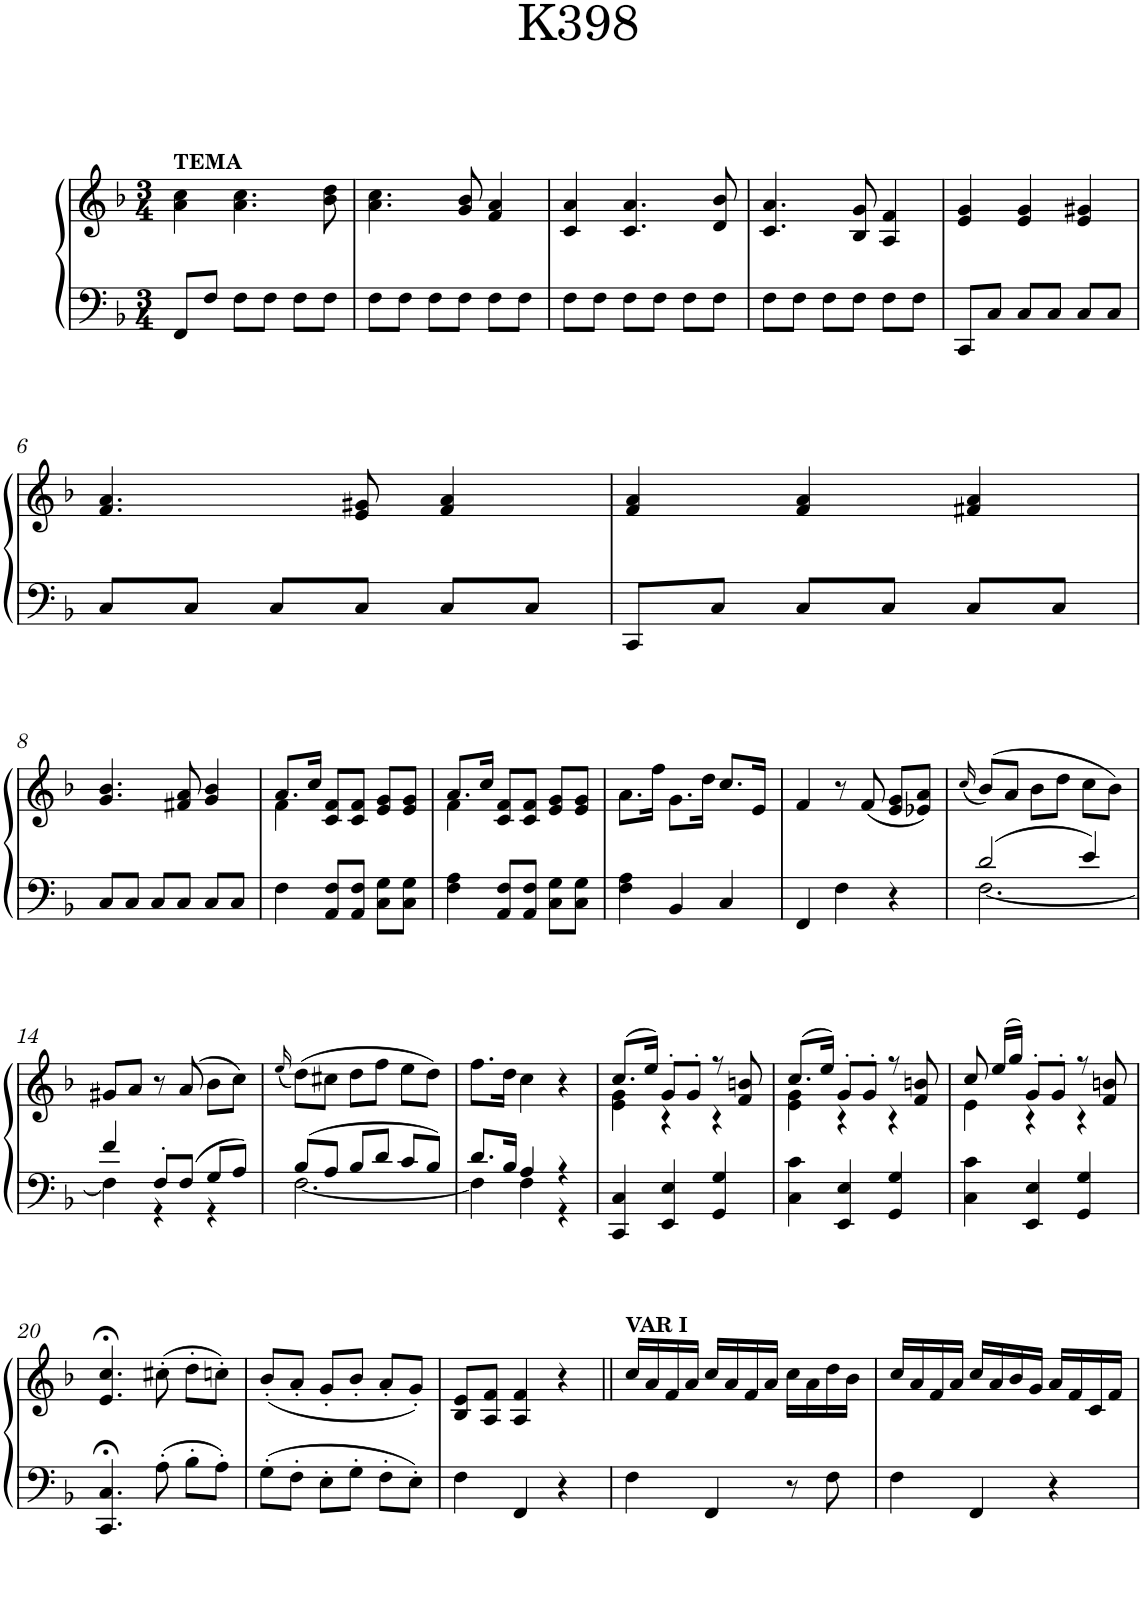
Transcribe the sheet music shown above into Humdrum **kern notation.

**kern	**kern
*part1	*part1
*staff2	*staff1
*I"Piano	*
*I'Pno.	*
*clefF4	*clefG2
*k[b-]	*k[b-]
*F:	*F:
*M3/4	*M3/4
=1	=1
!	!LO:TX:a:B:t=TEMA
8FF/L	4a\ 4cc\
8F/J	.
8F\L	4.a\ 4.cc\
8F\J	.
8F\L	.
8F\J	8b-\ 8dd\
=2	=2
8F\L	4.a\ 4.cc\
8F\J	.
8F\L	.
8F\J	8g/ 8b-/
8F\L	4f/ 4a/
8F\J	.
=3	=3
8F\L	4c/ 4a/
8F\J	.
8F\L	4.c/ 4.a/
8F\J	.
8F\L	.
8F\J	8d/ 8b-/
=4	=4
8F\L	4.c/ 4.a/
8F\J	.
8F\L	.
8F\J	8B-/ 8g/
8F\L	4A/ 4f/
8F\J	.
=5	=5
8CC/L	4e/ 4g/
8C/J	.
8C/L	4e/ 4g/
8C/J	.
8C/L	4e/ 4g#X/
8C/J	.
!!LO:LB:g=z
=6	=6
8C/L	4.f/ 4.a/
8C/J	.
8C/L	.
8C/J	8e/ 8g#X/
8C/L	4f/ 4a/
8C/J	.
=7	=7
8CC/L	4f/ 4a/
8C/J	.
8C/L	4f/ 4a/
8C/J	.
8C/L	4f#X/ 4a/
8C/J	.
!!LO:LB:g=z
=8	=8
8C/L	4.g/ 4.b-/
8C/J	.
8C/L	.
8C/J	8f#X/ 8a/
8C/L	4g/ 4b-/
8C/J	.
=9	=9
*	*^
4F\	8.a/L	4f\
.	16cc/Jk	.
8AA/ 8F/L	8c/ 8f/L	2ryy
8AA/ 8F/J	8c/ 8f/J	.
8C\ 8G\L	8e/ 8g/L	.
8C\ 8G\J	8e/ 8g/J	.
=10	=10	=10
4F\ 4A\	8.a/L	4f\
.	16cc/Jk	.
8AA/ 8F/L	8c/ 8f/L	2ryy
8AA/ 8F/J	8c/ 8f/J	.
8C\ 8G\L	8e/ 8g/L	.
8C\ 8G\J	8e/ 8g/J	.
*	*v	*v
=11	=11
4F\ 4A\	8.a\L
.	16ff\Jk
4BB-/	8.g\L
.	16dd\Jk
4C/	8.cc/L
.	16e/Jk
=12	=12
4FF/	4f/
4F\	8r
.	(<8f/
4r	8e/ 8g/L
.	8e-X/ 8a/J)
=13	=13
.	(<16qcc/
*^	*
2d/	[2.F\	(>8b-/L)
.	.	8a/J
.	.	8b-\L
.	.	8dd\J
4e/	.	8cc\L
.	.	8b-\J)
!!LO:LB:g=z
=14	=14	=14
4f/	4F\]	8g#X/L
.	.	8a/J
8F'/L	4r	8r
8F/J	.	(>8a/
8G/L	4r	8b-\L
8A/J	.	8cc\J)
=15	=15	=15
.	.	(<16qee/
8B-/L	[2.F\	(>8dd\L)
8A/J	.	8cc#X\J
8B-/L	.	8dd\L
8d/J	.	8ff\J
8c/L	.	8ee\L
8B-/J	.	8dd\J)
=16	=16	=16
8.d/L	4F\]	8.ff\L
16B-/Jk	.	16dd\Jk
4A/	4F\	4cc\
4r	4r	4r
*v	*v	*
=17	=17
*	*^
4CC/ 4C/	(>8.cc/L	4e\ 4g\
.	16ee/Jk)	.
4EE/ 4E/	8g'/L	4r
.	8g'/J	.
4GG/ 4G/	8r	4r
.	8f/ 8bn/	.
=18	=18	=18
4C\ 4c\	(>8.cc/L	4e\ 4g\
.	16ee/Jk)	.
4EE/ 4E/	8g'/L	4r
.	8g'/J	.
4GG/ 4G/	8r	4r
.	8f/ 8bn/	.
=19	=19	=19
4C\ 4c\	8cc/	4e\
.	(>16ee/LL	.
.	16gg/JJ)	.
4EE/ 4E/	8g'/L	4r
.	8g'/J	.
4GG/ 4G/	8r	4r
.	8f/ 8bn/	.
*	*v	*v
!!LO:LB:g=z
=20	=20
4.CC/;< 4.C/;<	4.e/;< 4.cc/;<
8A'\	(>8cc#X'\
8B-'\L	8dd'\L
8A'\J	8ccn'\J)
=21	=21
8G'\L	(<8b-'/L
8F'\J	8a'/J
8E'\L	8g'/L
8G'\J	8b-'/J
8F'\L	8a'/L
8E'\J	8g'/J)
=22	=22
4F\	8B-/ 8e/L
.	8A/ 8f/J
4FF/	4A/ 4f/
4r	4r
=23||	=23||
!	!LO:TX:a:B:t=VAR I
4F\	16cc/LL
.	16a/
.	16f/
.	16a/JJ
4FF/	16cc/LL
.	16a/
.	16f/
.	16a/JJ
8r	16cc\LL
.	16a\
8F\	16dd\
.	16b-\JJ
=24	=24
4F\	16cc/LL
.	16a/
.	16f/
.	16a/JJ
4FF/	16cc/LL
.	16a/
.	16b-/
.	16g/JJ
4r	16a/LL
.	16f/
.	16c/
.	16f/JJ
=	=
*-	*-
